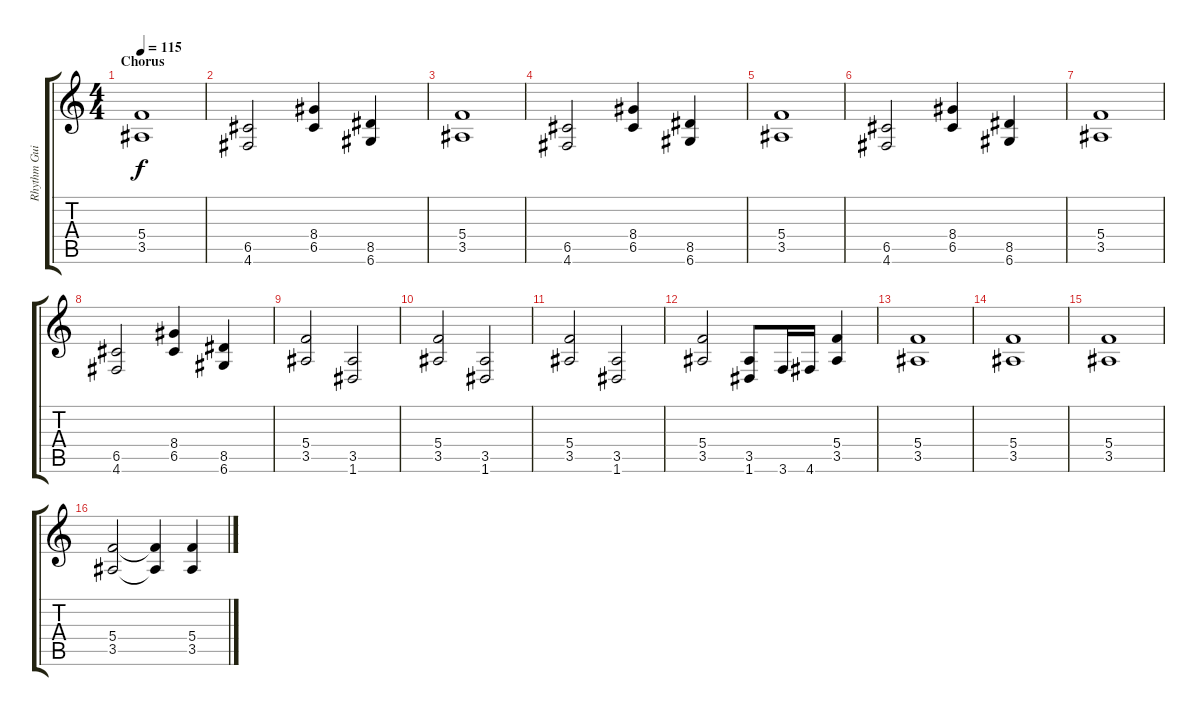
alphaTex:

\track ("Rhythm Guitar" "Rhythm Gui") {instrument distortionguitar}
\staff {score tabs}
\tuning (D4 A3 F3 C3 G2 D2) {hide}
\ts (4 4)
\section ("" "Chorus")
\tempo 115
\clef g2
\ks c
(5.4 3.5).1{dy f} |
(6.5 4.6).2 (8.4 6.5).4 (8.5 6.6).4 |
(5.4 3.5).1 |
(6.5 4.6).2 (8.4 6.5).4 (8.5 6.6).4 |
(5.4 3.5).1 |
(6.5 4.6).2 (8.4 6.5).4 (8.5 6.6).4 |
(5.4 3.5).1 |
(6.5 4.6).2 (8.4 6.5).4 (8.5 6.6).4 |
(5.4 3.5).2 (3.5 1.6).2 |
(5.4 3.5).2 (3.5 1.6).2 |
(5.4 3.5).2 (3.5 1.6).2 |
(5.4 3.5).2 (3.5 1.6).8 3.6.16 4.6.16 (5.4 3.5).4 |
(5.4 3.5).1 |
(5.4 3.5).1 |
(5.4 3.5).1 |
(5.4 3.5).2 (5.4{t} 3.5{t}).4 (5.4 3.5).4
